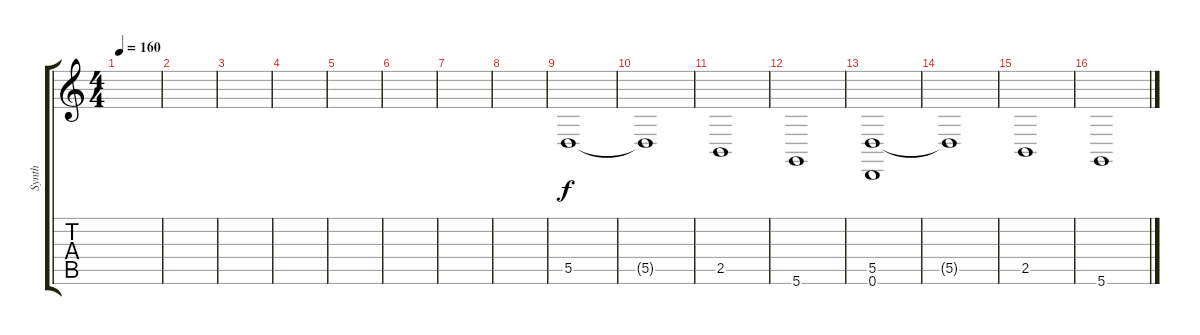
\track ("Synth" "Synth") {instrument stringensemble2}
\staff {score tabs}
\tuning (E4 B3 G3 D3 A2 D2) {hide}
\ts (4 4)
\tempo 160
\clef g2
\ks c
|
|
|
|
|
|
|
|
5.5.1 |
5.5{t}.1 |
2.5.1 |
5.6.1 |
(5.5 0.6).1 |
5.5{t}.1 |
2.5.1 |
5.6.1
